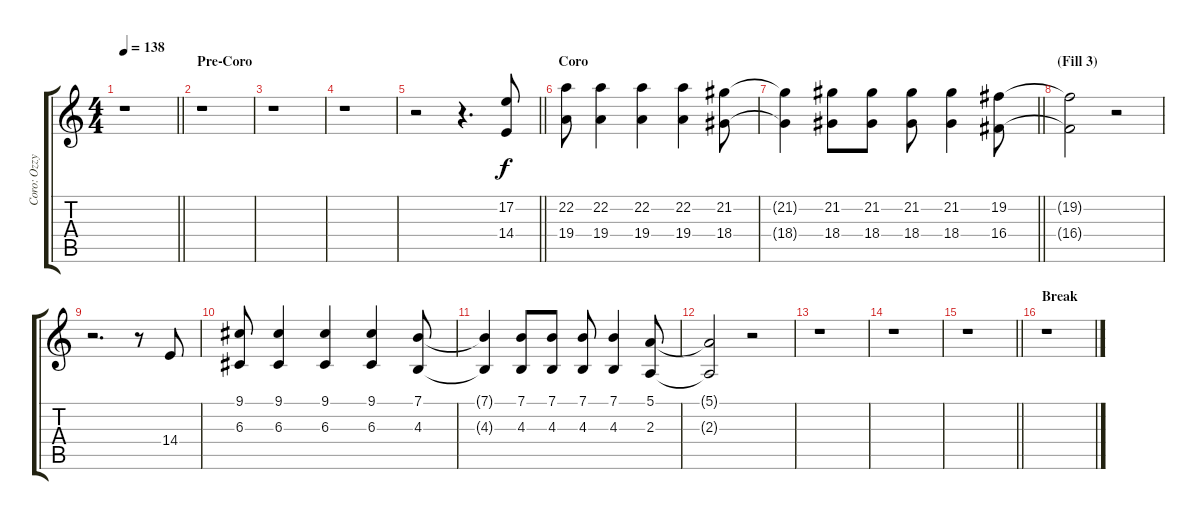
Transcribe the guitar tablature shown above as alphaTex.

\track ("Coro: Ozzy" "Coro: Ozzy") {instrument choiraahs}
\staff {score tabs}
\tuning (E4 B3 G3 D3 A2 E2) {hide}
\ts (4 4)
\tempo 138
\clef g2
\barLineRight lightlight
\ks c
r.1{dy f} |
\section ("" "Pre-Coro")
r.1 |
r.1 |
r.1 |
\barLineRight lightlight
r.2{volume 11} r.4{d} (17.2 14.4).8 |
\section ("" "Coro")
(22.2 19.4).8 (22.2 19.4).4 (22.2 19.4).4 (22.2 19.4).4 (21.2 18.4).8 |
\barLineRight lightlight
(21.2{t} 18.4{t}).4 (21.2 18.4).8 (21.2 18.4).8 (21.2 18.4).8 (21.2 18.4).4 (19.2 16.4).8 |
\section ("" "(Fill 3)")
(19.2{t} 16.4{t}).2 r.2 |
r.2{d} r.8 14.4.8 |
(9.1 6.3).8 (9.1 6.3).4 (9.1 6.3).4 (9.1 6.3).4 (7.1 4.3).8 |
(7.1{t} 4.3{t}).4 (7.1 4.3).8 (7.1 4.3).8 (7.1 4.3).8 (7.1 4.3).4 (5.1 2.3).8 |
(5.1{t} 2.3{t}).2 r.2 |
r.1 |
r.1 |
\barLineRight lightlight
r.1 |
\section ("" "Break")
r.1
